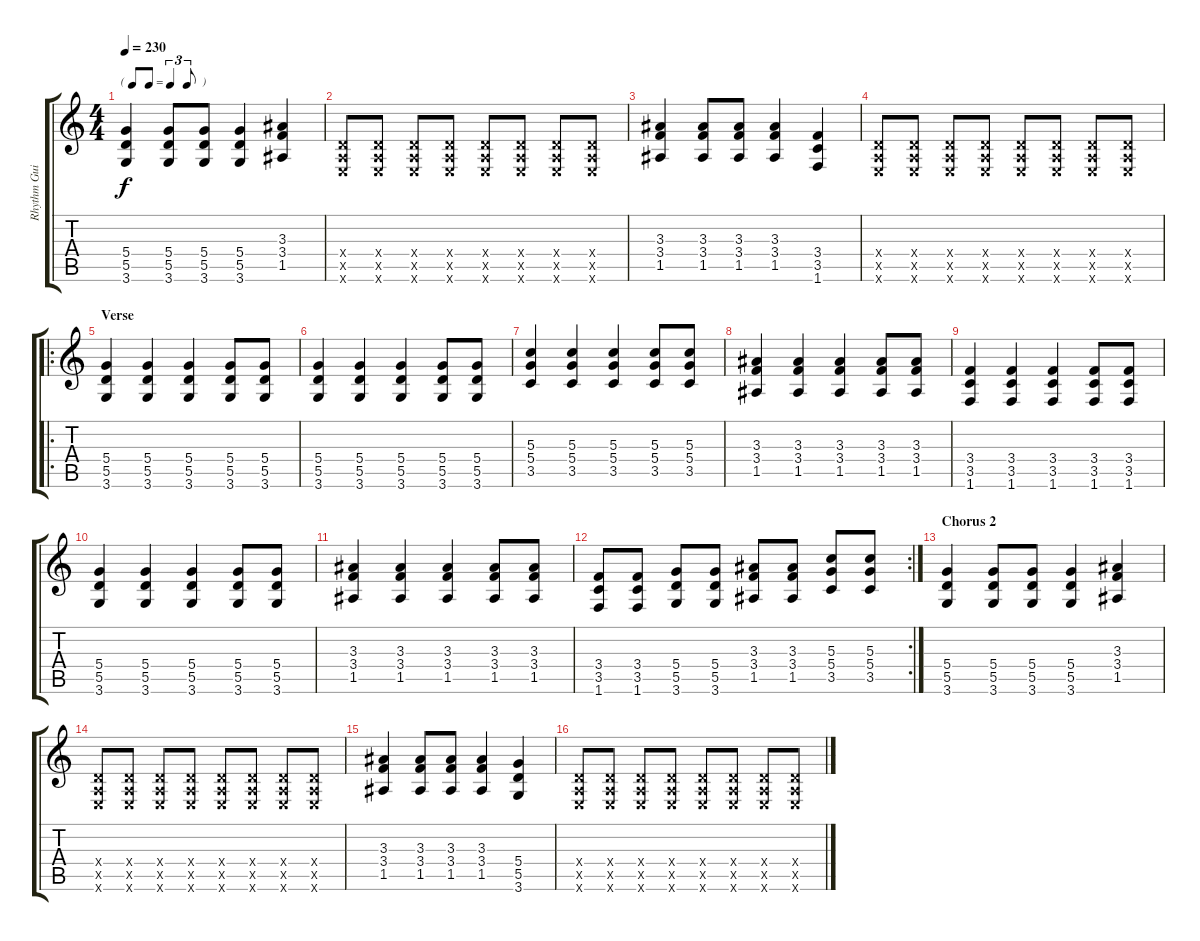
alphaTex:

\track ("Rhythm Guitar" "Rhythm Gui") {instrument distortionguitar}
\staff {score tabs}
\tuning (E4 B3 G3 D3 A2 E2) {hide}
\ts (4 4)
\tf triplet8th
\tempo 230
\clef g2
\ks c
(5.4 5.5 3.6).4{dy f} (5.4 5.5 3.6).8 (5.4 5.5 3.6).8 (5.4 5.5 3.6).4 (3.3 3.4 1.5).4 |
(0.4{x} 0.5{x} 0.6{x}).8 (0.4{x} 0.5{x} 0.6{x}).8 (0.4{x} 0.5{x} 0.6{x}).8 (0.4{x} 0.5{x} 0.6{x}).8 (0.4{x} 0.5{x} 0.6{x}).8 (0.4{x} 0.5{x} 0.6{x}).8 (0.4{x} 0.5{x} 0.6{x}).8 (0.4{x} 0.5{x} 0.6{x}).8 |
(3.3 3.4 1.5).4 (3.3 3.4 1.5).8 (3.3 3.4 1.5).8 (3.3 3.4 1.5).4 (3.4 3.5 1.6).4 |
(0.4{x} 0.5{x} 0.6{x}).8 (0.4{x} 0.5{x} 0.6{x}).8 (0.4{x} 0.5{x} 0.6{x}).8 (0.4{x} 0.5{x} 0.6{x}).8 (0.4{x} 0.5{x} 0.6{x}).8 (0.4{x} 0.5{x} 0.6{x}).8 (0.4{x} 0.5{x} 0.6{x}).8 (0.4{x} 0.5{x} 0.6{x}).8 |
\ro
\section ("" "Verse")
(5.4 5.5 3.6).4 (5.4 5.5 3.6).4 (5.4 5.5 3.6).4 (5.4 5.5 3.6).8 (5.4 5.5 3.6).8 |
(5.4 5.5 3.6).4 (5.4 5.5 3.6).4 (5.4 5.5 3.6).4 (5.4 5.5 3.6).8 (5.4 5.5 3.6).8 |
(5.3 5.4 3.5).4 (5.3 5.4 3.5).4 (5.3 5.4 3.5).4 (5.3 5.4 3.5).8 (5.3 5.4 3.5).8 |
(3.3 3.4 1.5).4 (3.3 3.4 1.5).4 (3.3 3.4 1.5).4 (3.3 3.4 1.5).8 (3.3 3.4 1.5).8 |
(3.4 3.5 1.6).4 (3.4 3.5 1.6).4 (3.4 3.5 1.6).4 (3.4 3.5 1.6).8 (3.4 3.5 1.6).8 |
(5.4 5.5 3.6).4 (5.4 5.5 3.6).4 (5.4 5.5 3.6).4 (5.4 5.5 3.6).8 (5.4 5.5 3.6).8 |
(3.3 3.4 1.5).4 (3.3 3.4 1.5).4 (3.3 3.4 1.5).4 (3.3 3.4 1.5).8 (3.3 3.4 1.5).8 |
\rc 2
(3.4 3.5 1.6).8 (3.4 3.5 1.6).8 (5.4 5.5 3.6).8 (5.4 5.5 3.6).8 (3.3 3.4 1.5).8 (3.3 3.4 1.5).8 (5.3 5.4 3.5).8 (5.3 5.4 3.5).8 |
\section ("" "Chorus 2")
(5.4 5.5 3.6).4 (5.4 5.5 3.6).8 (5.4 5.5 3.6).8 (5.4 5.5 3.6).4 (3.3 3.4 1.5).4 |
(0.4{x} 0.5{x} 0.6{x}).8 (0.4{x} 0.5{x} 0.6{x}).8 (0.4{x} 0.5{x} 0.6{x}).8 (0.4{x} 0.5{x} 0.6{x}).8 (0.4{x} 0.5{x} 0.6{x}).8 (0.4{x} 0.5{x} 0.6{x}).8 (0.4{x} 0.5{x} 0.6{x}).8 (0.4{x} 0.5{x} 0.6{x}).8 |
(3.3 3.4 1.5).4 (3.3 3.4 1.5).8 (3.3 3.4 1.5).8 (3.3 3.4 1.5).4 (5.4 5.5 3.6).4 |
(0.4{x} 0.5{x} 0.6{x}).8 (0.4{x} 0.5{x} 0.6{x}).8 (0.4{x} 0.5{x} 0.6{x}).8 (0.4{x} 0.5{x} 0.6{x}).8 (0.4{x} 0.5{x} 0.6{x}).8 (0.4{x} 0.5{x} 0.6{x}).8 (0.4{x} 0.5{x} 0.6{x}).8 (0.4{x} 0.5{x} 0.6{x}).8
